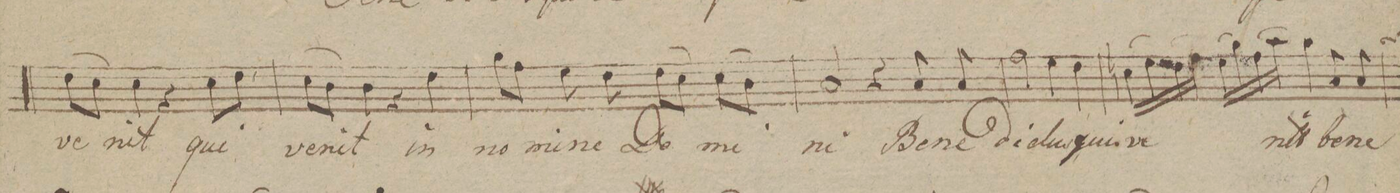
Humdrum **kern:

**kern	**text
*I"Tenore.	*
*clefC4	*
*k[b-]	*
*met(c|)	*
*M2/2	*
(8c\L	ve-
8B-\J)	.
4B-\	-nit
4r	.
8B-\L	qui
8c\J	.
=29	=29
(8B-\L	ve-
8A\J)	.
4A\	-nit
4r	.
4c\	in
=30	=30
8f\L	no-
8e\J	.
8d\	-mi-
8c\	-ne
(8c\L	Do-
8B-\J)	.
(8B-\L	-mi-
8A\J)	.
=31	=31
2G/	-ni
4r	.
8G/	Be-
8G/	-ne
=32	=32
2e\	di-
4d\	-ctus
4c\	qui
=33	=33
(16Bn\LL	ve-
16d\)	.
(16c\	.
16e\JJ)	.
(16d\LL	.
16f\)	.
(16e\	.
16g\JJ)	.
4f\	-nit
8G/	be-
8G/	-ne-
=34	=34
*-	*-
